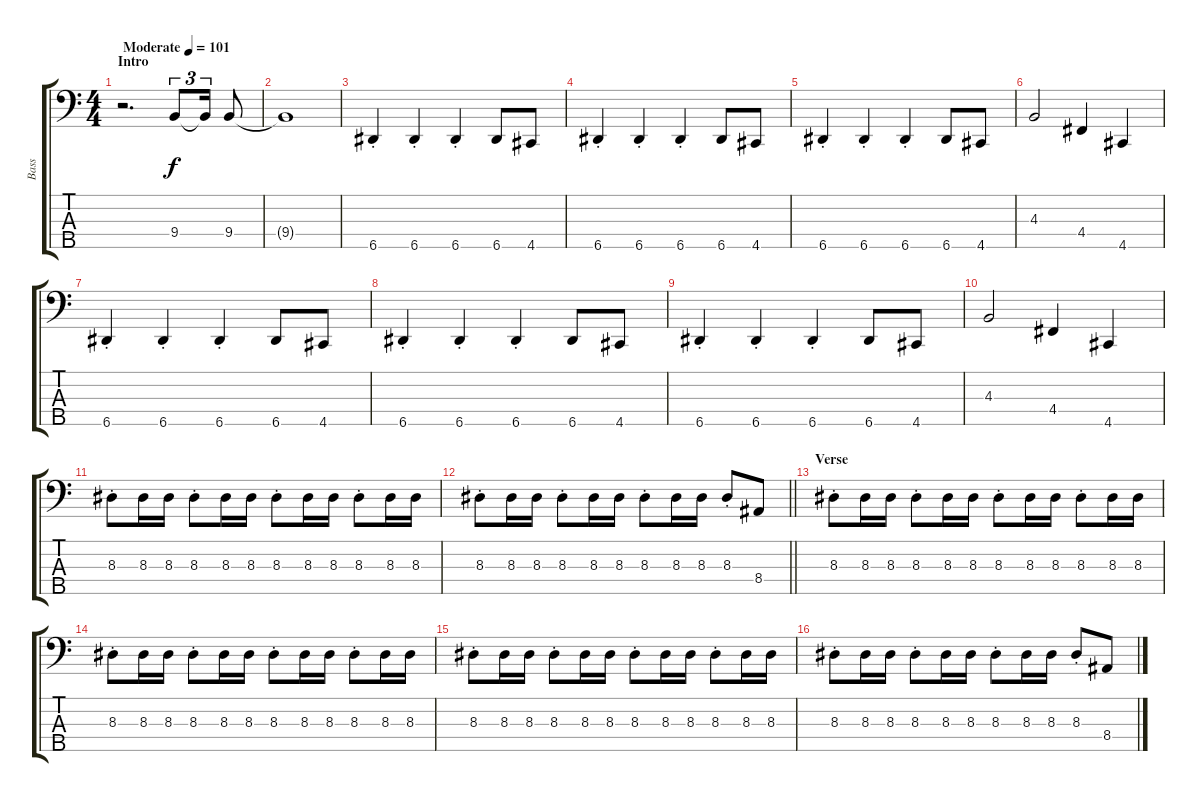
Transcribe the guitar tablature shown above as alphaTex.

\track ("Bass" "Bass") {instrument electricbassfinger}
\staff {score tabs}
\tuning (F2 C2 G1 D1 A0) {hide}
\ts (4 4)
\section ("" "Intro")
\tempo (101 "Moderate")
\clef f4
\ks c
r.2{d dy f instrument electricbassfinger} 9.4.8{tu (3 2)} 9.4{t}.16{tu (3 2)} 9.4.8 |
9.4{t}.1 |
6.5{st}.4 6.5{st}.4 6.5{st}.4 6.5.8 4.5.8 |
6.5{st}.4 6.5{st}.4 6.5{st}.4 6.5.8 4.5.8 |
6.5{st}.4 6.5{st}.4 6.5{st}.4 6.5.8 4.5.8 |
4.3.2 4.4.4 4.5.4 |
6.5{st}.4 6.5{st}.4 6.5{st}.4 6.5.8 4.5.8 |
6.5{st}.4 6.5{st}.4 6.5{st}.4 6.5.8 4.5.8 |
6.5{st}.4 6.5{st}.4 6.5{st}.4 6.5.8 4.5.8 |
4.3.2 4.4.4 4.5.4 |
8.3{st}.8 8.3.16 8.3.16 8.3{st}.8 8.3.16 8.3.16 8.3{st}.8 8.3.16 8.3.16 8.3{st}.8 8.3.16 8.3.16 |
\barLineRight lightlight
8.3{st}.8 8.3.16 8.3.16 8.3{st}.8 8.3.16 8.3.16 8.3{st}.8 8.3.16 8.3.16 8.3{st}.8 8.4.8 |
\section ("" "Verse")
8.3{st}.8 8.3.16 8.3.16 8.3{st}.8 8.3.16 8.3.16 8.3{st}.8 8.3.16 8.3.16 8.3{st}.8 8.3.16 8.3.16 |
8.3{st}.8 8.3.16 8.3.16 8.3{st}.8 8.3.16 8.3.16 8.3{st}.8 8.3.16 8.3.16 8.3{st}.8 8.3.16 8.3.16 |
8.3{st}.8 8.3.16 8.3.16 8.3{st}.8 8.3.16 8.3.16 8.3{st}.8 8.3.16 8.3.16 8.3{st}.8 8.3.16 8.3.16 |
8.3{st}.8 8.3.16 8.3.16 8.3{st}.8 8.3.16 8.3.16 8.3{st}.8 8.3.16 8.3.16 8.3{st}.8 8.4.8
